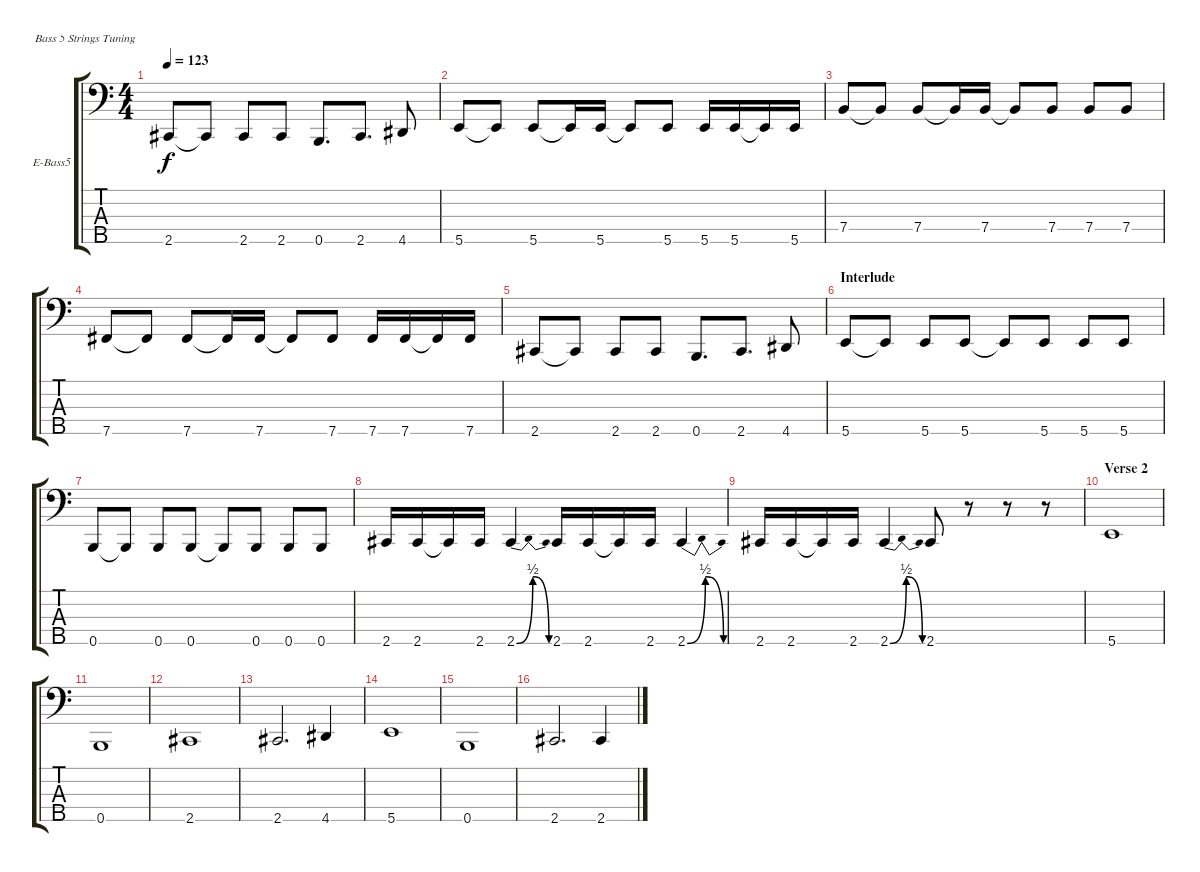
\bracketExtendMode groupsimilarinstruments
\firstSystemTrackNameOrientation horizontal
\otherSystemsTrackNameOrientation horizontal
\track ("Judd Gruenbaum (Bass)" "E-Bass5") {instrument electricbasspick}
\staff {score tabs}
\tuning (G2 D2 A1 E1 B0)
\ts (4 4)
\tempo 123
\clef f4
\ks c
2.5.8{dy f} 2.5{t}.8 2.5.8 2.5.8 0.5.8{d} 2.5.8{d} 4.5.8 |
5.5.8 5.5{t}.8 5.5.8 5.5{t}.16 5.5.16 5.5{t}.8 5.5.8 5.5.16 5.5.16 5.5{t}.16 5.5.16 |
7.4.8 7.4{t}.8 7.4.8 7.4{t}.16 7.4.16 7.4{t}.8 7.4.8 7.4.8 7.4.8 |
7.5.8 7.5{t}.8 7.5.8 7.5{t}.16 7.5.16 7.5{t}.8 7.5.8 7.5.16 7.5.16 7.5{t}.16 7.5.16 |
2.5.8 2.5{t}.8 2.5.8 2.5.8 0.5.8{d} 2.5.8{d} 4.5.8 |
\section ("" "Interlude")
5.5.8 5.5{t}.8 5.5.8 5.5.8 5.5{t}.8 5.5.8 5.5.8 5.5.8 |
0.5.8 0.5{t}.8 0.5.8 0.5.8 0.5{t}.8 0.5.8 0.5.8 0.5.8 |
2.5.16 2.5.16 2.5{t}.16 2.5.16 2.5{be (bendrelease 0 0 30 2 30 2 60 0)}.4 2.5.16 2.5.16 2.5{t}.16 2.5.16 2.5{be (bendrelease 0 0 30 2 30 2 60 0)}.4 |
2.5.16 2.5.16 2.5{t}.16 2.5.16 2.5{be (bendrelease 0 0 30 2 30 2 60 0)}.4 2.5.8 r.8 r.8 r.8 |
\section ("" "Verse 2")
5.5.1 |
0.5.1 |
2.5.1 |
2.5.2{d} 4.5.4 |
5.5.1 |
0.5.1 |
2.5.2{d} 2.5{ss}.4
